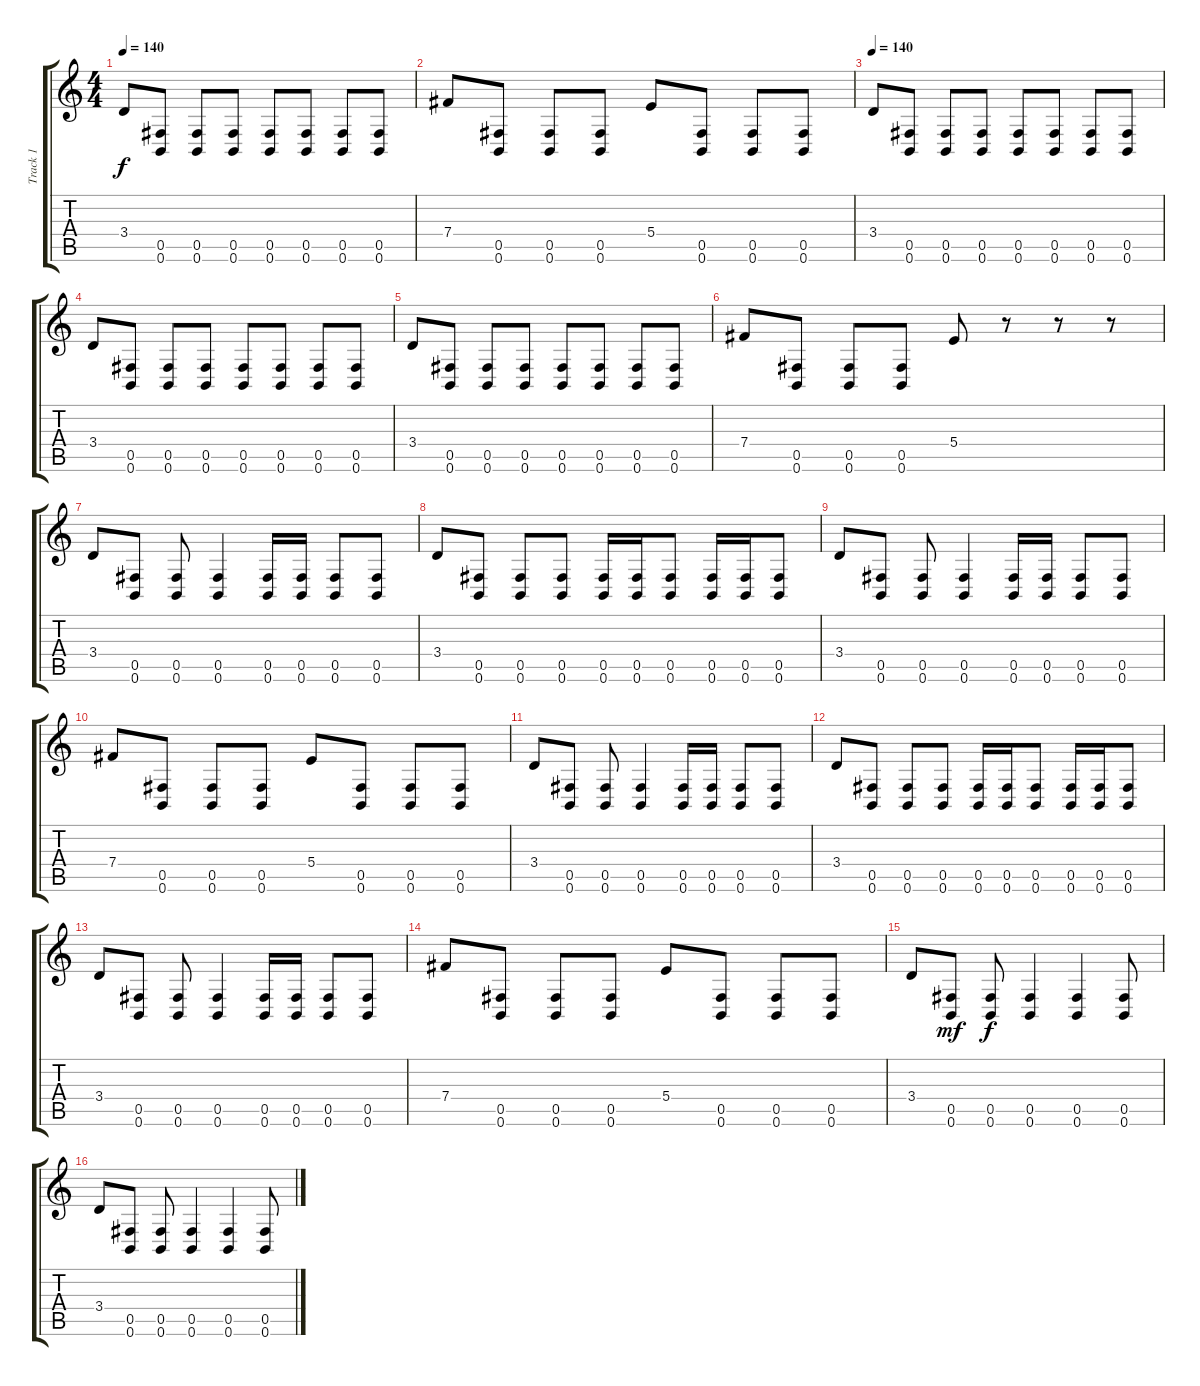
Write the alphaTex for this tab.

\track ("Track 1" "Track 1") {instrument distortionguitar}
\staff {score tabs}
\tuning (Db4 Ab3 E3 B2 Gb2 B1) {hide}
\ts (4 4)
\tempo 140
\clef g2
\ks c
3.4.8{dy f} (0.5 0.6).8 (0.5 0.6).8 (0.5 0.6).8 (0.5 0.6).8 (0.5 0.6).8 (0.5 0.6).8 (0.5 0.6).8 |
7.4.8 (0.5 0.6).8 (0.5 0.6).8 (0.5 0.6).8 5.4.8 (0.5 0.6).8 (0.5 0.6).8 (0.5 0.6).8 |
\tempo 140
3.4.8 (0.5 0.6).8 (0.5 0.6).8 (0.5 0.6).8 (0.5 0.6).8 (0.5 0.6).8 (0.5 0.6).8 (0.5 0.6).8 |
3.4.8 (0.5 0.6).8 (0.5 0.6).8 (0.5 0.6).8 (0.5 0.6).8 (0.5 0.6).8 (0.5 0.6).8 (0.5 0.6).8 |
3.4.8 (0.5 0.6).8 (0.5 0.6).8 (0.5 0.6).8 (0.5 0.6).8 (0.5 0.6).8 (0.5 0.6).8 (0.5 0.6).8 |
7.4.8 (0.5 0.6).8 (0.5 0.6).8 (0.5 0.6).8 5.4.8 r.8 r.8 r.8 |
3.4.8 (0.5 0.6).8 (0.5 0.6).8 (0.5 0.6).4 (0.5 0.6).16 (0.5 0.6).16 (0.5 0.6).8 (0.5 0.6).8 |
3.4.8 (0.5 0.6).8 (0.5 0.6).8 (0.5 0.6).8 (0.5 0.6).16 (0.5 0.6).16 (0.5 0.6).8 (0.5 0.6).16 (0.5 0.6).16 (0.5 0.6).8 |
3.4.8 (0.5 0.6).8 (0.5 0.6).8 (0.5 0.6).4 (0.5 0.6).16 (0.5 0.6).16 (0.5 0.6).8 (0.5 0.6).8 |
7.4.8 (0.5 0.6).8 (0.5 0.6).8 (0.5 0.6).8 5.4.8 (0.5 0.6).8 (0.5 0.6).8 (0.5 0.6).8 |
3.4.8 (0.5 0.6).8 (0.5 0.6).8 (0.5 0.6).4 (0.5 0.6).16 (0.5 0.6).16 (0.5 0.6).8 (0.5 0.6).8 |
3.4.8 (0.5 0.6).8 (0.5 0.6).8 (0.5 0.6).8 (0.5 0.6).16 (0.5 0.6).16 (0.5 0.6).8 (0.5 0.6).16 (0.5 0.6).16 (0.5 0.6).8 |
3.4.8 (0.5 0.6).8 (0.5 0.6).8 (0.5 0.6).4 (0.5 0.6).16 (0.5 0.6).16 (0.5 0.6).8 (0.5 0.6).8 |
7.4.8 (0.5 0.6).8 (0.5 0.6).8 (0.5 0.6).8 5.4.8 (0.5 0.6).8 (0.5 0.6).8 (0.5 0.6).8 |
3.4.8 (0.5 0.6).8{dy mf} (0.5 0.6).8{dy f} (0.5 0.6).4 (0.5 0.6).4 (0.5 0.6).8 |
3.4.8 (0.5 0.6).8 (0.5 0.6).8 (0.5 0.6).4 (0.5 0.6).4 (0.5 0.6).8
